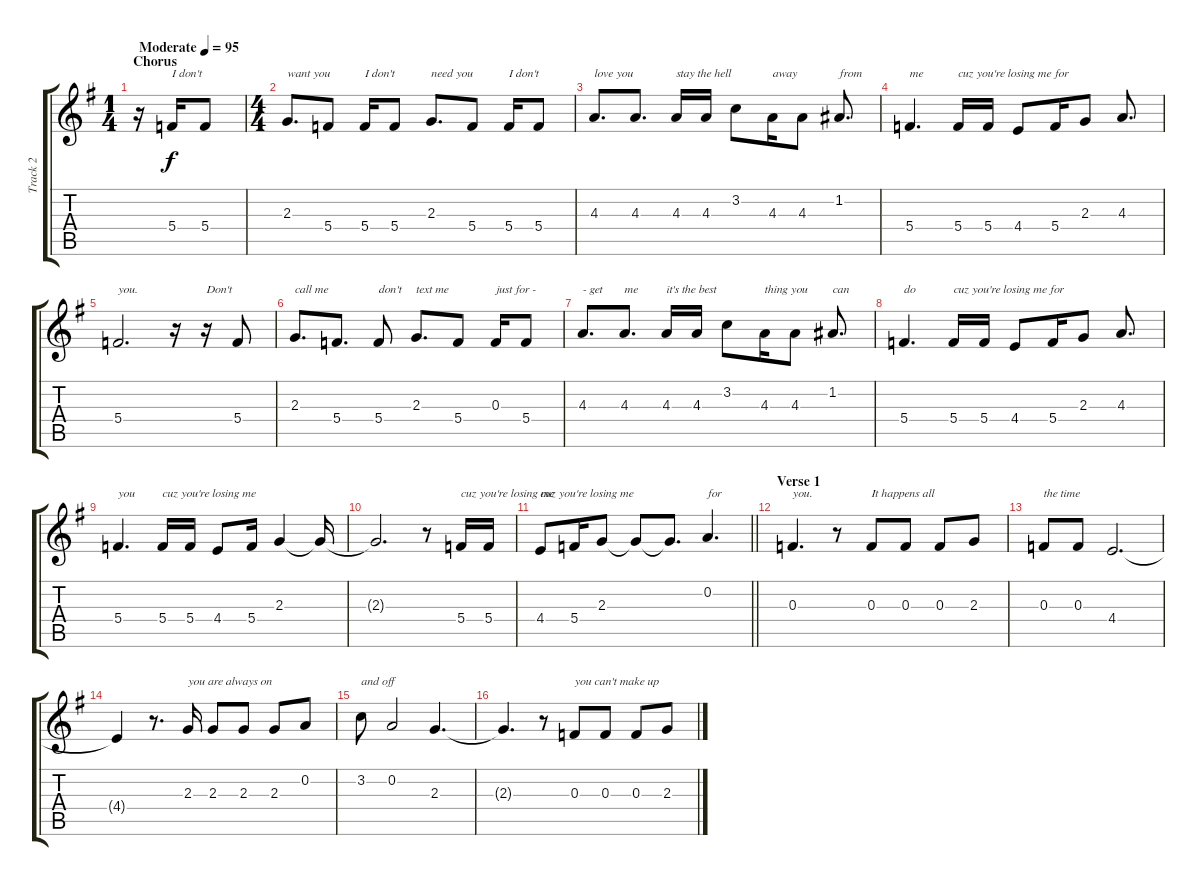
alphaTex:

\track ("Track 2" "Track 2") {instrument overdrivenguitar}
\staff {score tabs}
\tuning (D4 A3 F3 C3 G2 D2) {hide}
\ts (1 4)
\section ("" "Chorus")
\tempo (95 "Moderate")
\clef g2
\ks eminor
r.16{dy f instrument overdrivenguitar} 5.4.16{txt "I don't"} 5.4.8 |
\ts (4 4)
2.3.8{d txt "want you"} 5.4.8 5.4.16{txt "I don't"} 5.4.8 2.3.8{d txt "need you"} 5.4.8 5.4.16{txt "I don't"} 5.4.8 |
4.3.8{d txt "love you"} 4.3.8{d} 4.3.16{txt "stay the hell"} 4.3.16 3.2.8 4.3.16{txt "away"} 4.3.8 1.2.8{d txt "from"} |
5.4.4{d txt "me"} 5.4.16{txt "cuz you're losing me for"} 5.4.16 4.4.8 5.4.16 2.3.8 4.3.8{d} |
5.4.2{d txt "you."} r.16 r.16{txt "Don't"} 5.4.8 |
2.3.8{d txt "call me"} 5.4.8{d} 5.4.8{txt "don't"} 2.3.8{d txt "text me"} 5.4.8 0.3.16{txt "just for -"} 5.4.8 |
4.3.8{d txt "- get"} 4.3.8{d txt "me"} 4.3.16{txt "it's the best"} 4.3.16 3.2.8 4.3.16{txt "thing you"} 4.3.8 1.2.8{d txt "can"} |
5.4.4{d txt "do"} 5.4.16{txt "cuz you're losing me for"} 5.4.16 4.4.8 5.4.16 2.3.8 4.3.8{d} |
5.4.4{d txt "you"} 5.4.16{txt "cuz you're losing me"} 5.4.16 4.4.8 5.4.16 2.3.4 2.3{t}.16 |
2.3{t}.2{d} r.8 5.4.16{txt "cuz you're losing me"} 5.4.16 |
\barLineRight lightlight
4.4.8{txt "cuz you're losing me"} 5.4.16 2.3.8 2.3{t}.8 2.3{t}.8{d} 0.2.4{d txt "for"} |
\section ("" "Verse 1")
0.3.4{d txt "you."} r.8 0.3.8{txt "It happens all"} 0.3.8 0.3.8 2.3.8 |
0.3.8{txt "the time"} 0.3.8 4.4.2{d} |
4.4{t}.4 r.8{d} 2.3.16{txt "you are always on"} 2.3.8 2.3.8 2.3.8 0.2.8 |
3.2.8{txt "and off"} 0.2.2 2.3.4{d} |
2.3{t}.4{d} r.8 0.3.8{txt "you can't make up "} 0.3.8 0.3.8 2.3.8
